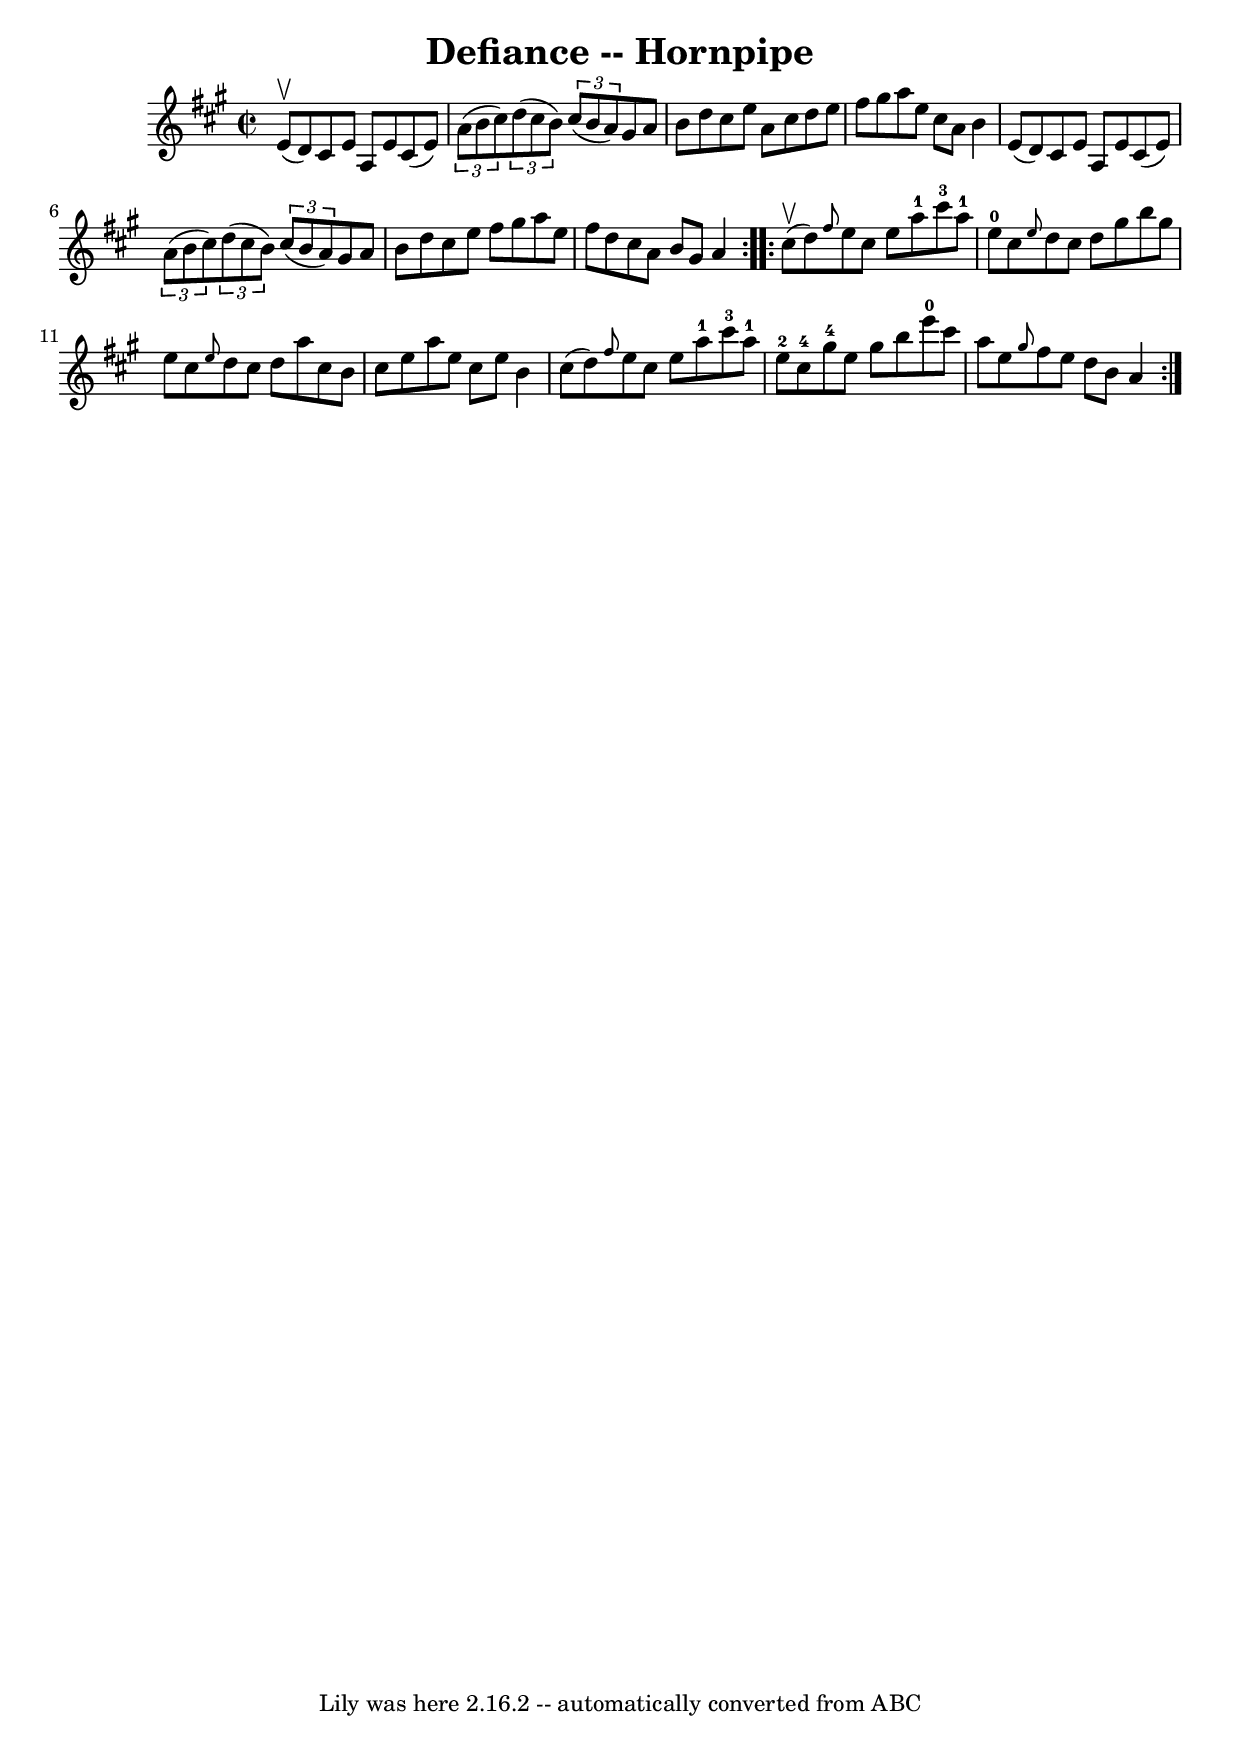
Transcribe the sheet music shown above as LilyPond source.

\version "2.7.40"
\include "Mammoth.ily"
\header {
	book = "Cole's 1000 Fiddle Tunes"
	crossRefNumber = "1"
	footnotes = ""
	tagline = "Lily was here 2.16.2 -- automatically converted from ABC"
	title = "Defiance -- Hornpipe"
}
voicedefault =  {
\set Score.defaultBarType = "empty"

\repeat volta 2 {
\override Staff.TimeSignature #'style = #'C
 \time 2/2 \key a \major e'8 (^\upbow d'8) |
 cis'8 e'8    
a8 e'8 cis'8 (e'8)   \times 2/3 { a'8 (b'8 cis''8) } 
|
   \times 2/3 { d''8 (cis''8 b'8) }   \times 2/3 { cis''8 
(b'8 a'8) } gis'8 a'8 b'8 d''8  |
 cis''8 e''8 
 a'8 cis''8 d''8 e''8 fis''8 gis''8  |
 a''8 e''8   
 cis''8 a'8 b'4 e'8 (d'8) |
 cis'8 e'8 a8 e'8 
 cis'8 (e'8)   \times 2/3 { a'8 (b'8 cis''8) } |
   
\times 2/3 { d''8 (cis''8 b'8) }   \times 2/3 { cis''8 (b'8    
a'8) } gis'8 a'8 b'8 d''8  |
 cis''8 e''8 fis''8  
 gis''8 a''8 e''8 fis''8 d''8  |
 cis''8 a'8 b'8    
gis'8 a'4  }     \repeat volta 2 { cis''8 (^\upbow d''8) |
 
\grace { fis''8  } e''8 cis''8 e''8 a''8-1 cis'''8-3   
a''8-1 e''8-0 cis''8  |
 \grace { e''8  } d''8 cis''8   
 d''8 gis''8 b''8 gis''8 e''8 cis''8  |
     \grace {    
e''8  } d''8 cis''8 d''8 a''8 cis''8 b'8 cis''8 e''8  
|
 a''8 e''8 cis''8 e''8 b'4 cis''8 (d''8) 
|
     \grace { fis''8  } e''8 cis''8 e''8 a''8-1     
cis'''8-3 a''8-1 e''8-2 cis''8-4 |
 gis''8-4   
e''8 gis''8 b''8 e'''8-0 cis'''8 a''8 e''8  |
     
\grace { gis''8  } fis''8 e''8 d''8 b'8 a'4  }   
}

\score{
    <<

	\context Staff="default"
	{
	    \voicedefault 
	}

    >>
	\layout {
	}
	\midi {}
}
